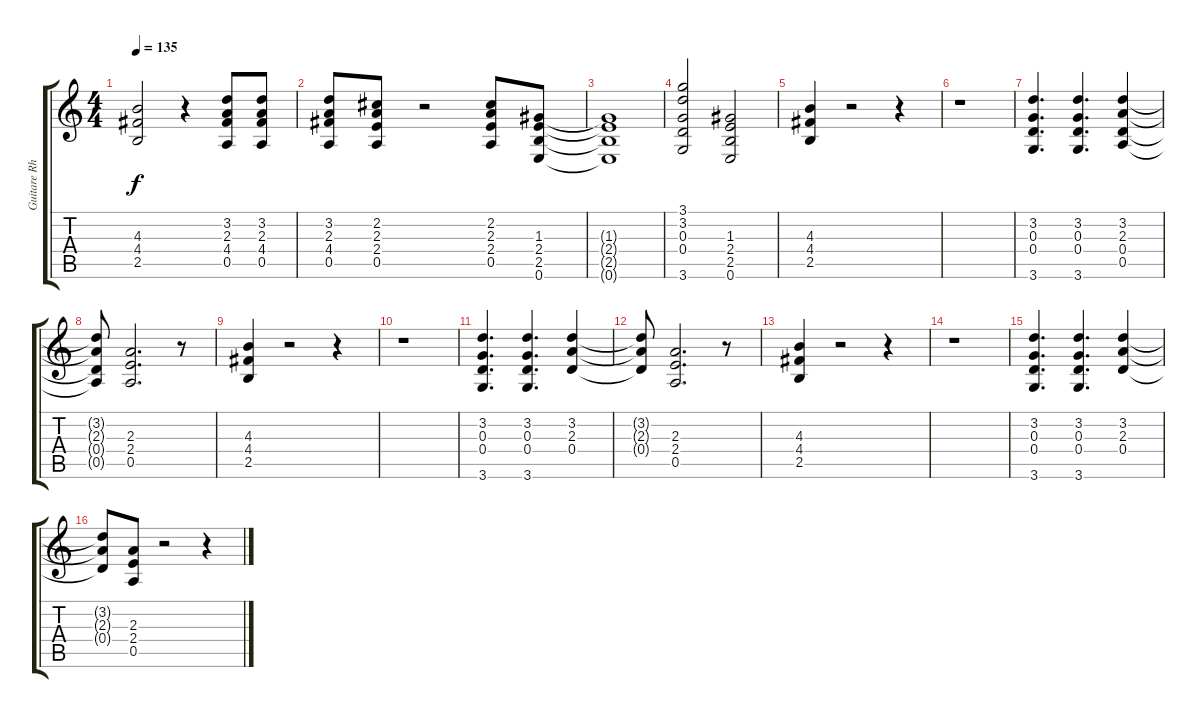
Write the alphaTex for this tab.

\track ("Guitare Rhytmique" "Guitare Rh") {instrument distortionguitar}
\staff {score tabs}
\tuning (E4 B3 G3 D3 A2 E2) {hide}
\ts (4 4)
\tempo 135
\clef g2
\ks c
(4.3 4.4 2.5).2{dy f} r.4 (3.2 2.3 4.4 0.5).8 (3.2 2.3 4.4 0.5).8 |
(3.2 2.3 4.4 0.5).8 (2.2 2.3 2.4 0.5).8 r.2 (2.2 2.3 2.4 0.5).8 (1.3 2.4 2.5 0.6).8 |
(1.3{t} 2.4{t} 2.5{t} 0.6{t}).1 |
(3.1 3.2 0.3 0.4 3.6).2 (1.3 2.4 2.5 0.6).2 |
(4.3 4.4 2.5).4 r.2 r.4 |
r.1 |
(3.2 0.3 0.4 3.6).4{d} (3.2 0.3 0.4 3.6).4{d} (3.2 2.3 0.4 0.5).4 |
(3.2{t} 2.3{t} 0.4{t} 0.5{t}).8 (2.3 2.4 0.5).2{d} r.8 |
(4.3 4.4 2.5).4 r.2 r.4 |
r.1 |
(3.2 0.3 0.4 3.6).4{d} (3.2 0.3 0.4 3.6).4{d} (3.2 2.3 0.4).4 |
(3.2{t} 2.3{t} 0.4{t}).8 (2.3 2.4 0.5).2{d} r.8 |
(4.3 4.4 2.5).4 r.2 r.4 |
r.1 |
(3.2 0.3 0.4 3.6).4{d} (3.2 0.3 0.4 3.6).4{d} (3.2 2.3 0.4).4 |
(3.2{t} 2.3{t} 0.4{t}).8 (2.3 2.4 0.5).8 r.2 r.4
